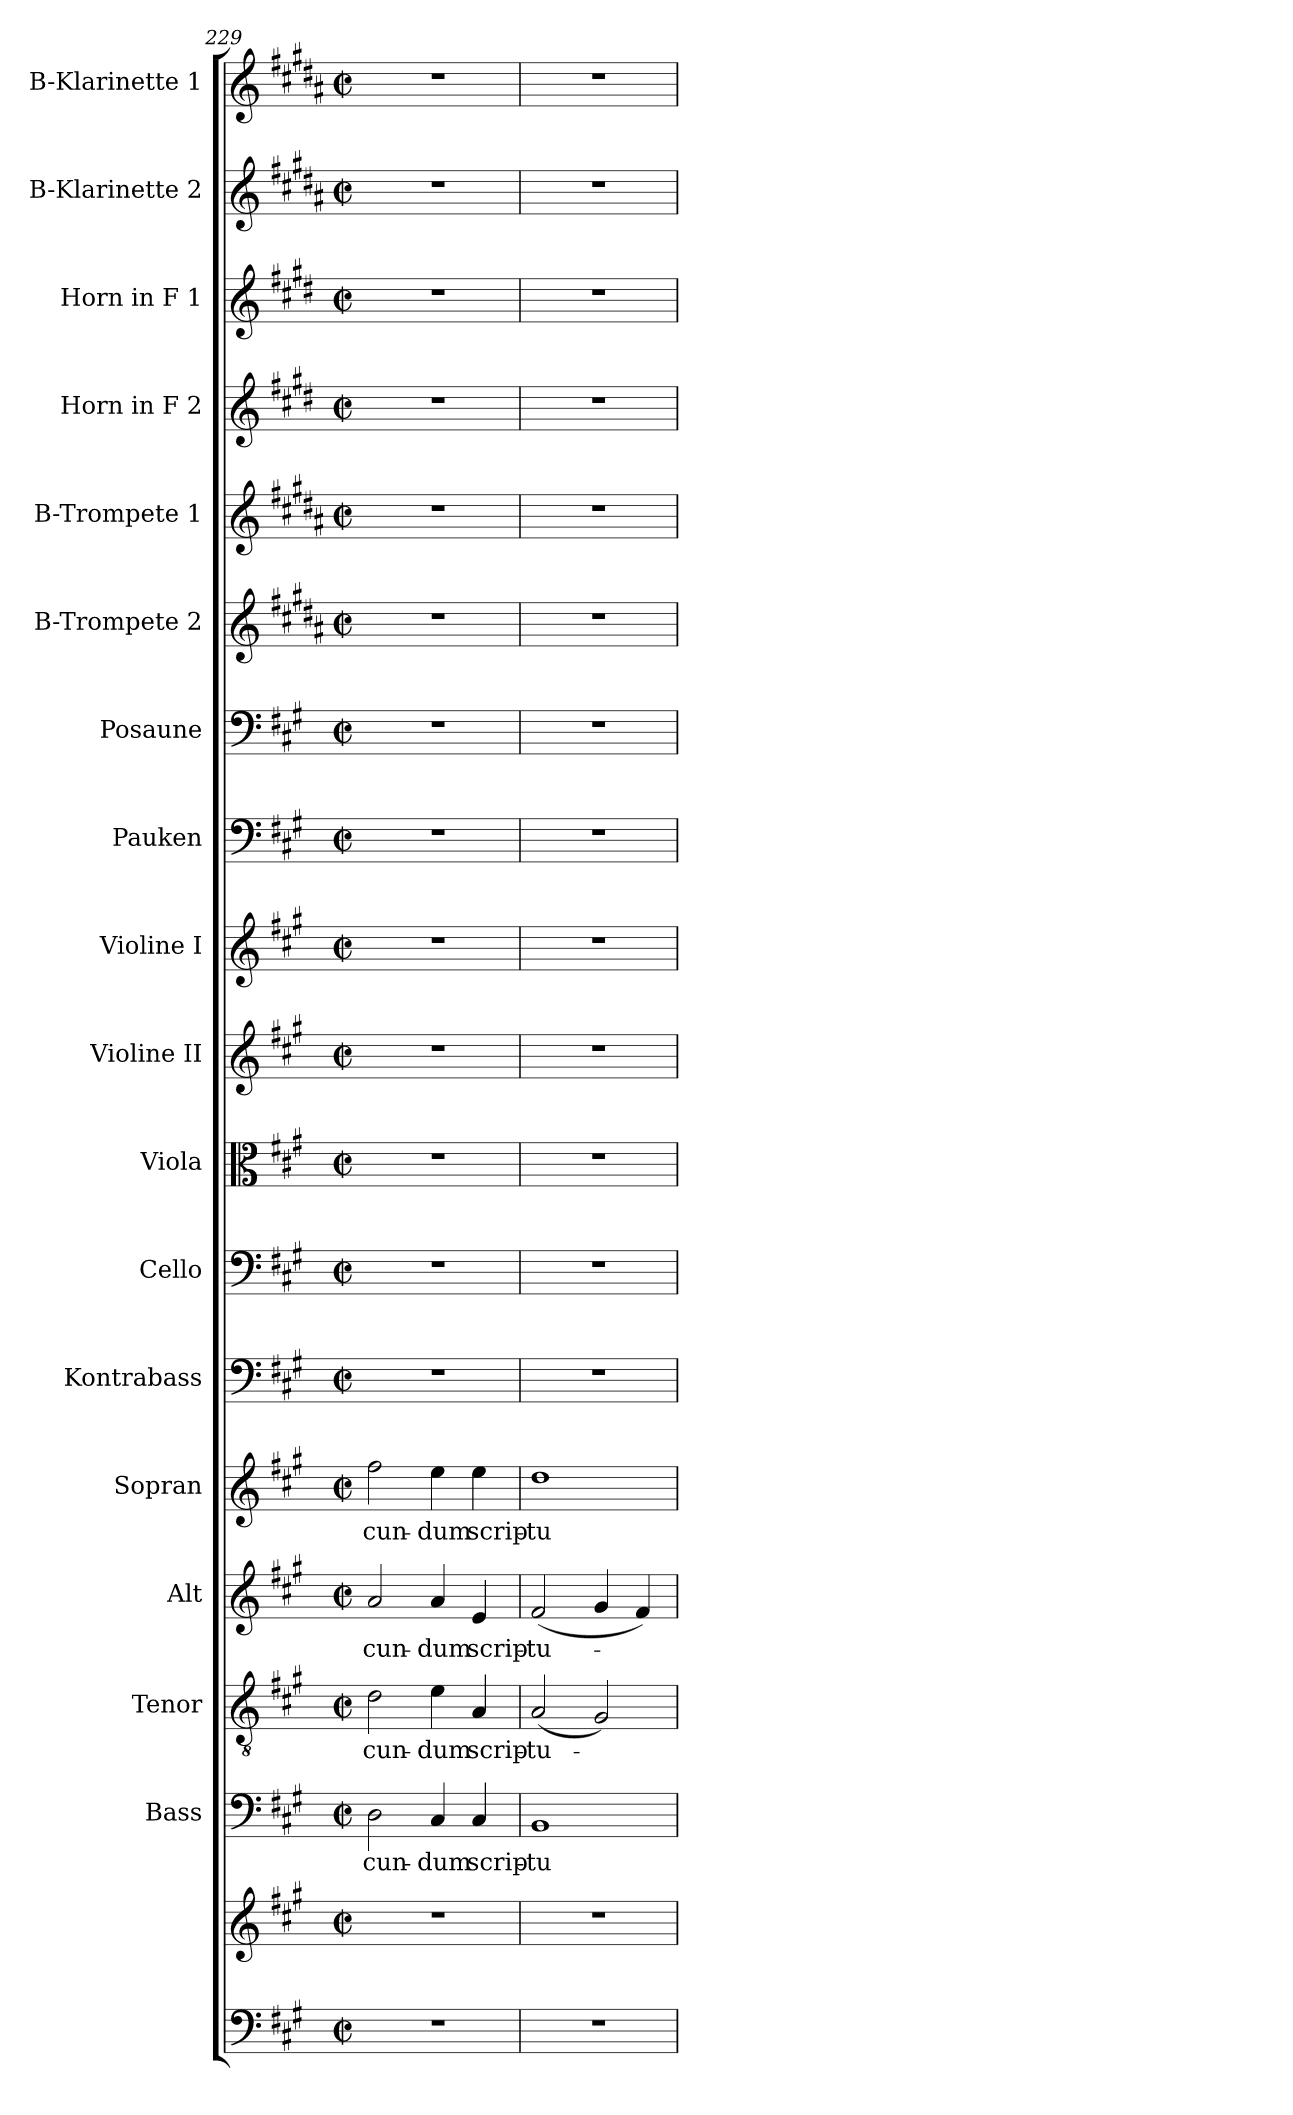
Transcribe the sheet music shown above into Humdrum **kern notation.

**kern	**kern	**kern	**text	**kern	**text	**kern	**text	**kern	**text	**kern	**kern	**kern	**kern	**kern	**kern	**kern	**kern	**kern	**kern	**kern	**kern	**kern
*part18	*part18	*part17	*part17	*part16	*part16	*part15	*part15	*part14	*part14	*part13	*part12	*part11	*part10	*part9	*part8	*part7	*part6	*part5	*part4	*part3	*part2	*part1
*staff19	*staff18	*staff17	*staff17	*staff16	*staff16	*staff15	*staff15	*staff14	*staff14	*staff13	*staff12	*staff11	*staff10	*staff9	*staff8	*staff7	*staff6	*staff5	*staff4	*staff3	*staff2	*staff1
*	*	*I"Bass	*	*I"Tenor	*	*I"Alt	*	*I"Sopran	*	*I"Kontrabass	*I"Cello	*I"Viola	*I"Violine II	*I"Violine I	*I"Pauken	*I"Posaune	*I"B-Trompete 2	*I"B-Trompete 1	*I"Horn in F 2	*I"Horn in F 1	*I"B-Klarinette 2	*I"B-Klarinette 1
*	*	*I'B.	*	*I'T.	*	*I'A.	*	*I'S.	*	*I'Kb.	*	*I'Vla.	*I'Vl. II	*I'Vl. I	*I'Pk.	*I'Pos.	*I'B Trp. 2	*I'B Trp. 1	*	*	*I'B Kl. 2	*I'B Kl. 1
*clefF4	*clefG2	*clefF4	*	*clefGv2	*	*clefG2	*	*clefG2	*	*clefF4	*clefF4	*clefC3	*clefG2	*clefG2	*clefF4	*clefF4	*clefG2	*clefG2	*clefG2	*clefG2	*clefG2	*clefG2
*	*	*	*	*	*	*	*	*	*	*ITrd7c12	*	*	*	*	*	*	*ITrd1c2	*ITrd1c2	*ITrd4c7	*ITrd4c7	*ITrd1c2	*ITrd1c2
*k[f#c#g#]	*k[f#c#g#]	*k[f#c#g#]	*	*k[f#c#g#]	*	*k[f#c#g#]	*	*k[f#c#g#]	*	*k[f#c#g#]	*k[f#c#g#]	*k[f#c#g#]	*k[f#c#g#]	*k[f#c#g#]	*k[f#c#g#]	*k[f#c#g#]	*k[f#c#g#]	*k[f#c#g#]	*k[f#c#g#]	*k[f#c#g#]	*k[f#c#g#]	*k[f#c#g#]
*A:	*A:	*A:	*	*A:	*	*A:	*	*A:	*	*A:	*A:	*A:	*A:	*A:	*A:	*A:	*A:	*A:	*A:	*A:	*A:	*A:
*M2/2	*M2/2	*M2/2	*	*M2/2	*	*M2/2	*	*M2/2	*	*M2/2	*M2/2	*M2/2	*M2/2	*M2/2	*M2/2	*M2/2	*M2/2	*M2/2	*M2/2	*M2/2	*M2/2	*M2/2
*met(c|)	*met(c|)	*met(c|)	*	*met(c|)	*	*met(c|)	*	*met(c|)	*	*met(c|)	*met(c|)	*met(c|)	*met(c|)	*met(c|)	*met(c|)	*met(c|)	*met(c|)	*met(c|)	*met(c|)	*met(c|)	*met(c|)	*met(c|)
=229	=229	=229	=229	=229	=229	=229	=229	=229	=229	=229	=229	=229	=229	=229	=229	=229	=229	=229	=229	=229	=229	=229
!	!	!	!LO:LY:b	!	!LO:LY:b	!	!LO:LY:b	!	!LO:LY:b	!	!	!	!	!	!	!	!	!	!	!	!	!
1r	1r	2D\	-cun-	2d\	-cun-	2a/	-cun-	2ff#\	-cun-	1r	1r	1r	1r	1r	1r	1r	1r	1r	1r	1r	1r	1r
!	!	!	!LO:LY:b	!	!LO:LY:b	!	!LO:LY:b	!	!LO:LY:b	!	!	!	!	!	!	!	!	!	!	!	!	!
.	.	4C#/	-dum	4e\	-dum	4a/	-dum	4ee\	-dum	.	.	.	.	.	.	.	.	.	.	.	.	.
!	!	!	!LO:LY:b	!	!LO:LY:b	!	!LO:LY:b	!	!LO:LY:b	!	!	!	!	!	!	!	!	!	!	!	!	!
.	.	4C#/	scrip-	4A/	scrip-	4e/	scrip-	4ee\	scrip-	.	.	.	.	.	.	.	.	.	.	.	.	.
=230	=230	=230	=230	=230	=230	=230	=230	=230	=230	=230	=230	=230	=230	=230	=230	=230	=230	=230	=230	=230	=230	=230
!	!	!	!LO:LY:b	!	!LO:LY:b	!	!LO:LY:b	!	!LO:LY:b	!	!	!	!	!	!	!	!	!	!	!	!	!
1r	1r	1BB	-tu-	(<2A/	-tu-	(<2f#/	-tu-	1dd	-tu-	1r	1r	1r	1r	1r	1r	1r	1r	1r	1r	1r	1r	1r
.	.	.	.	2G#/)	.	4g#/	.	.	.	.	.	.	.	.	.	.	.	.	.	.	.	.
.	.	.	.	.	.	4f#/)	.	.	.	.	.	.	.	.	.	.	.	.	.	.	.	.
=	=	=	=	=	=	=	=	=	=	=	=	=	=	=	=	=	=	=	=	=	=	=
*-	*-	*-	*-	*-	*-	*-	*-	*-	*-	*-	*-	*-	*-	*-	*-	*-	*-	*-	*-	*-	*-	*-
